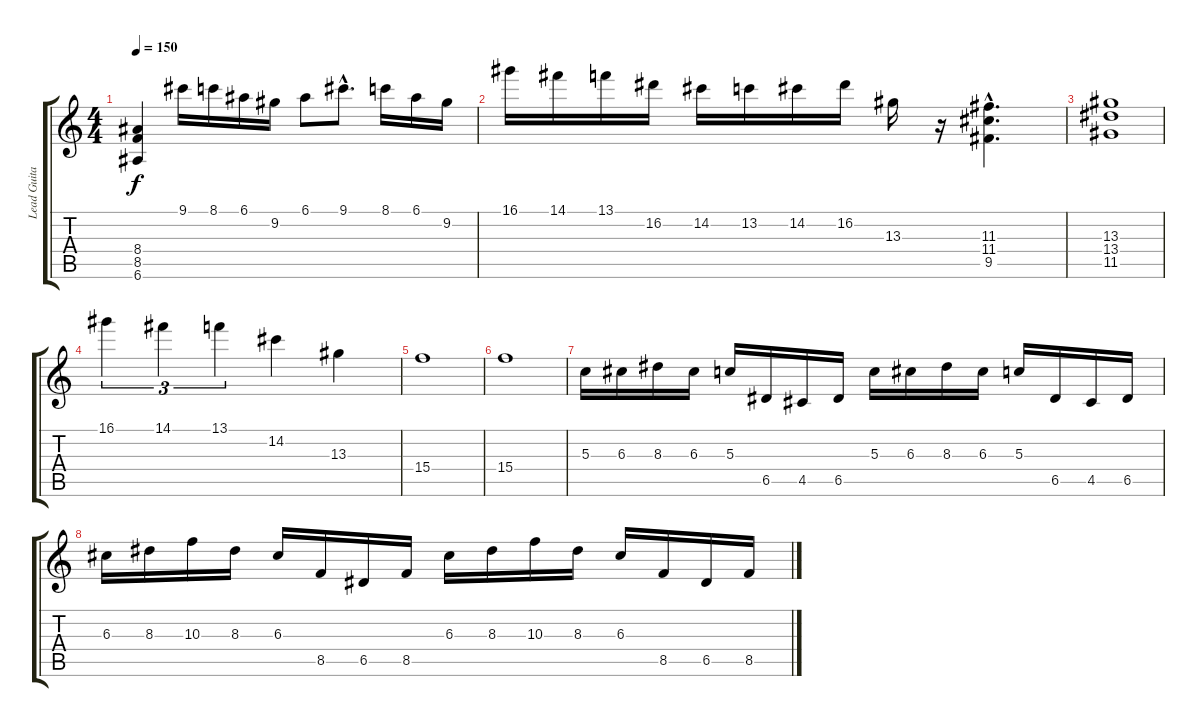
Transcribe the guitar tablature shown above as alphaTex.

\track ("Lead Guitar (P.Rondat)" "Lead Guita") {instrument overdrivenguitar}
\staff {score tabs}
\tuning (E4 B3 G3 D3 A2 E2) {hide}
\ts (4 4)
\tempo 150
\clef g2
\ks c
(8.4 8.5 6.6).4{dy f} 9.1.16 8.1.16 6.1.16 9.2.16 6.1.8 9.1{hac}.8{d} 8.1.16 6.1.16 9.2.16 |
16.1.16 14.1.16 13.1.16 16.2.16 14.2.16 13.2.16 14.2.16 16.2.16 13.3.16 r.16 (11.3{hac} 11.4{hac} 9.5{hac}).4{d} |
(13.3 13.4 11.5).1 |
16.1.4{tu (3 2)} 14.1.4{tu (3 2)} 13.1.4{tu (3 2)} 14.2.4 13.3.4 |
15.4.1 |
15.4.1 |
5.3.16 6.3.16 8.3.16 6.3.16 5.3.16 6.5.16 4.5.16 6.5.16 5.3.16 6.3.16 8.3.16 6.3.16 5.3.16 6.5.16 4.5.16 6.5.16 |
6.3.16 8.3.16 10.3.16 8.3.16 6.3.16 8.5.16 6.5.16 8.5.16 6.3.16 8.3.16 10.3.16 8.3.16 6.3.16 8.5.16 6.5.16 8.5.16
